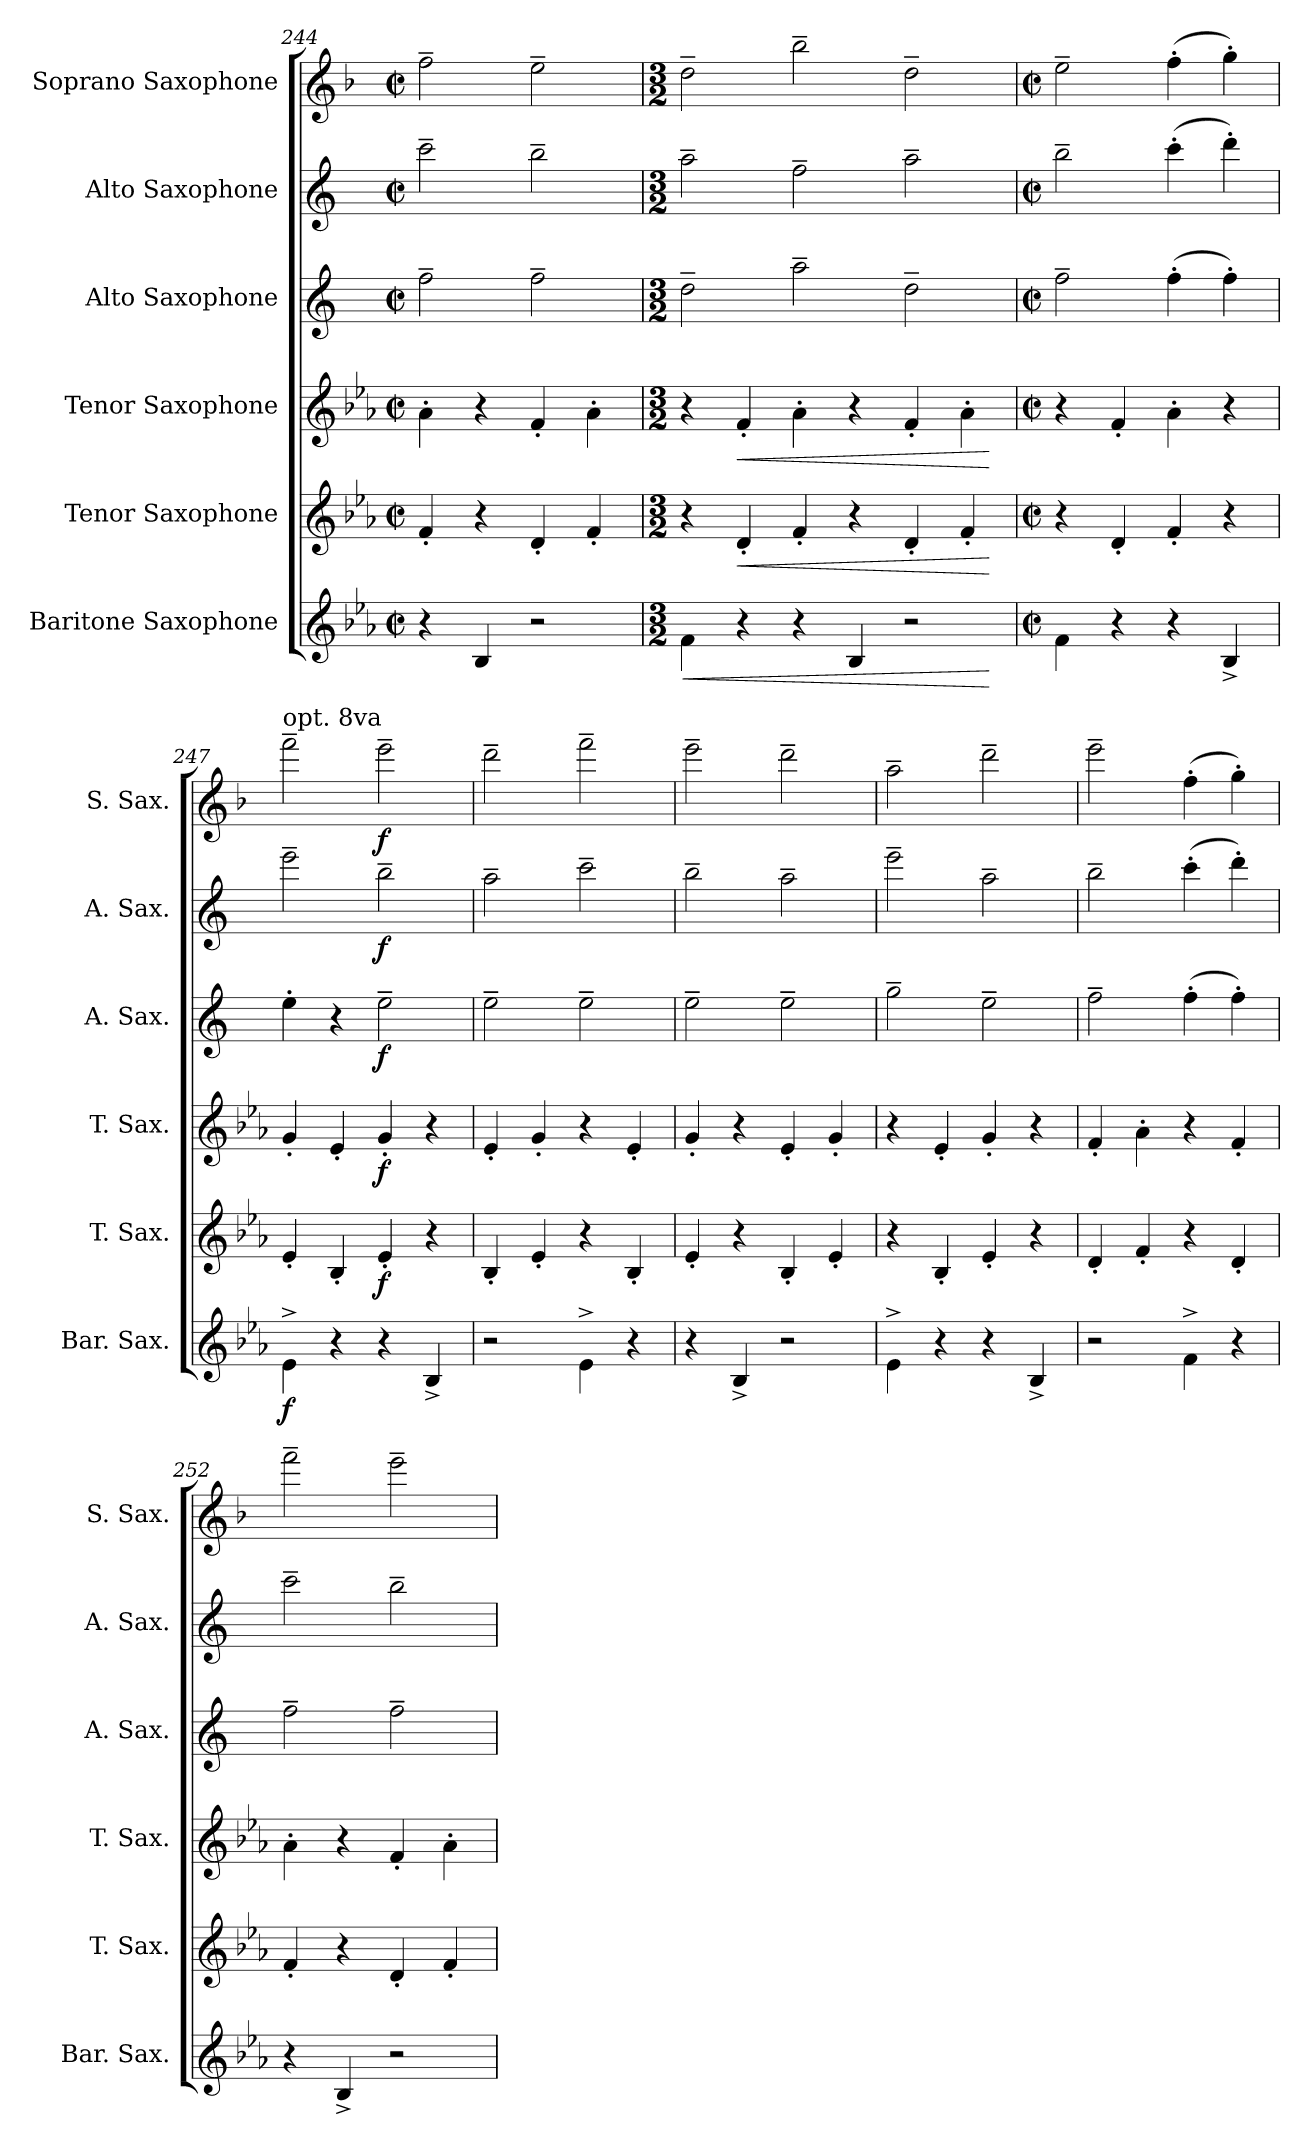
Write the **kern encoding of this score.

**kern	**dynam	**kern	**dynam	**kern	**dynam	**kern	**dynam	**kern	**dynam	**kern	**dynam
*part6	*part6	*part5	*part5	*part4	*part4	*part3	*part3	*part2	*part2	*part1	*part1
*staff6	*staff6	*staff5	*staff5	*staff4	*staff4	*staff3	*staff3	*staff2	*staff2	*staff1	*staff1
*I"Baritone Saxophone	*	*I"Tenor Saxophone	*	*I"Tenor Saxophone	*	*I"Alto Saxophone	*	*I"Alto Saxophone	*	*I"Soprano Saxophone	*
*I'Bar. Sax.	*	*I'T. Sax.	*	*I'T. Sax.	*	*I'A. Sax.	*	*I'A. Sax.	*	*I'S. Sax.	*
*clefG2	*	*clefG2	*	*clefG2	*	*clefG2	*	*clefG2	*	*clefG2	*
*ITrd12c21	*	*ITrd8c14	*	*ITrd8c14	*	*ITrd5c9	*	*ITrd5c9	*	*ITrd1c2	*
*k[b-e-a-]	*	*k[b-e-a-]	*	*k[b-e-a-]	*	*k[b-e-a-]	*	*k[b-e-a-]	*	*k[b-e-a-]	*
*M2/2	*	*M2/2	*	*M2/2	*	*M2/2	*	*M2/2	*	*M2/2	*
*met(c|)	*	*met(c|)	*	*met(c|)	*	*met(c|)	*	*met(c|)	*	*met(c|)	*
=244	=244	=244	=244	=244	=244	=244	=244	=244	=244	=244	=244
4r	.	4F'/	.	4A-'\	.	2a-~\	.	2ee-~\	.	2ee-~\	.
4BB-/	.	4r	.	4r	.	.	.	.	.	.	.
2r	.	4D'/	.	4F'/	.	2a-~\	.	2dd~\	.	2dd~\	.
.	.	4F'/	.	4A-'\	.	.	.	.	.	.	.
=245	=245	=245	=245	=245	=245	=245	=245	=245	=245	=245	=245
*M3/2	*	*M3/2	*	*M3/2	*	*M3/2	*	*M3/2	*	*M3/2	*
!	!LO:HP:b	!	!	!	!	!	!	!	!	!	!
4F\	<	4r	.	4r	.	2f~\	.	2cc~\	.	2cc~\	.
!	!	!	!LO:HP:b	!	!LO:HP:b	!	!	!	!	!	!
4r	.	4D'/	<	4F'/	<	.	.	.	.	.	.
4r	.	4F'/	.	4A-'\	.	2cc~\	.	2a-~\	.	2aa-~\	.
4BB-/	.	4r	.	4r	.	.	.	.	.	.	.
2r	.	4D'/	.	4F'/	.	2f~\	.	2cc~\	.	2cc~\	.
.	.	4F'/	.	4A-'\	.	.	.	.	.	.	.
.	[	.	[	.	[	.	.	.	.	.	.
=246	=246	=246	=246	=246	=246	=246	=246	=246	=246	=246	=246
*M2/2	*	*M2/2	*	*M2/2	*	*M2/2	*	*M2/2	*	*M2/2	*
*met(c|)	*	*met(c|)	*	*met(c|)	*	*met(c|)	*	*met(c|)	*	*met(c|)	*
4F\	.	4r	.	4r	.	2a-~\	.	2dd~\	.	2dd~\	.
4r	.	4D'/	.	4F'/	.	.	.	.	.	.	.
4r	.	4F'/	.	4A-'\	.	(>4a-'\	.	(>4ee-'\	.	(>4ee-'\	.
4BB-^/	.	4r	.	4r	.	4a-'\)	.	4ff'\)	.	4ff'\)	.
=247	=247	=247	=247	=247	=247	=247	=247	=247	=247	=247	=247
!	!	!	!	!	!	!	!	!	!	!LO:TX:a:t=opt. 8va	!
!	!LO:DY:b	!	!	!	!	!	!	!	!	!	!
4E-^\	f	4E-'/	.	4G'/	.	4g'\	.	2gg~\	.	2eee-~\	.
4r	.	4BB-'/	.	4E-'/	.	4r	.	.	.	.	.
!	!	!	!LO:DY:b	!	!LO:DY:b	!	!LO:DY:b	!	!LO:DY:b	!	!LO:DY:b
4r	.	4E-'/	f	4G'/	f	2g~\	f	2dd~\	f	2ddd~\	f
4BB-^/	.	4r	.	4r	.	.	.	.	.	.	.
!!LO:PB:g=z
=248	=248	=248	=248	=248	=248	=248	=248	=248	=248	=248	=248
2r	.	4BB-'/	.	4E-'/	.	2g~\	.	2cc~\	.	2ccc~\	.
.	.	4E-'/	.	4G'/	.	.	.	.	.	.	.
4E-^\	.	4r	.	4r	.	2g~\	.	2ee-~\	.	2eee-~\	.
4r	.	4BB-'/	.	4E-'/	.	.	.	.	.	.	.
=249	=249	=249	=249	=249	=249	=249	=249	=249	=249	=249	=249
4r	.	4E-'/	.	4G'/	.	2g~\	.	2dd~\	.	2ddd~\	.
4BB-^/	.	4r	.	4r	.	.	.	.	.	.	.
2r	.	4BB-'/	.	4E-'/	.	2g~\	.	2cc~\	.	2ccc~\	.
.	.	4E-'/	.	4G'/	.	.	.	.	.	.	.
=250	=250	=250	=250	=250	=250	=250	=250	=250	=250	=250	=250
4E-^\	.	4r	.	4r	.	2b-~\	.	2gg~\	.	2gg~\	.
4r	.	4BB-'/	.	4E-'/	.	.	.	.	.	.	.
4r	.	4E-'/	.	4G'/	.	2g~\	.	2cc~\	.	2ccc~\	.
4BB-^/	.	4r	.	4r	.	.	.	.	.	.	.
=251	=251	=251	=251	=251	=251	=251	=251	=251	=251	=251	=251
2r	.	4D'/	.	4F'/	.	2a-~\	.	2dd~\	.	2ddd~\	.
.	.	4F'/	.	4A-'\	.	.	.	.	.	.	.
4F^\	.	4r	.	4r	.	(>4a-'\	.	(>4ee-'\	.	(>4ee-'\	.
4r	.	4D'/	.	4F'/	.	4a-'\)	.	4ff'\)	.	4ff'\)	.
=252	=252	=252	=252	=252	=252	=252	=252	=252	=252	=252	=252
4r	.	4F'/	.	4A-'\	.	2a-~\	.	2ee-~\	.	2eee-~\	.
4BB-^/	.	4r	.	4r	.	.	.	.	.	.	.
2r	.	4D'/	.	4F'/	.	2a-~\	.	2dd~\	.	2ddd~\	.
.	.	4F'/	.	4A-'\	.	.	.	.	.	.	.
=	=	=	=	=	=	=	=	=	=	=	=
*-	*-	*-	*-	*-	*-	*-	*-	*-	*-	*-	*-
